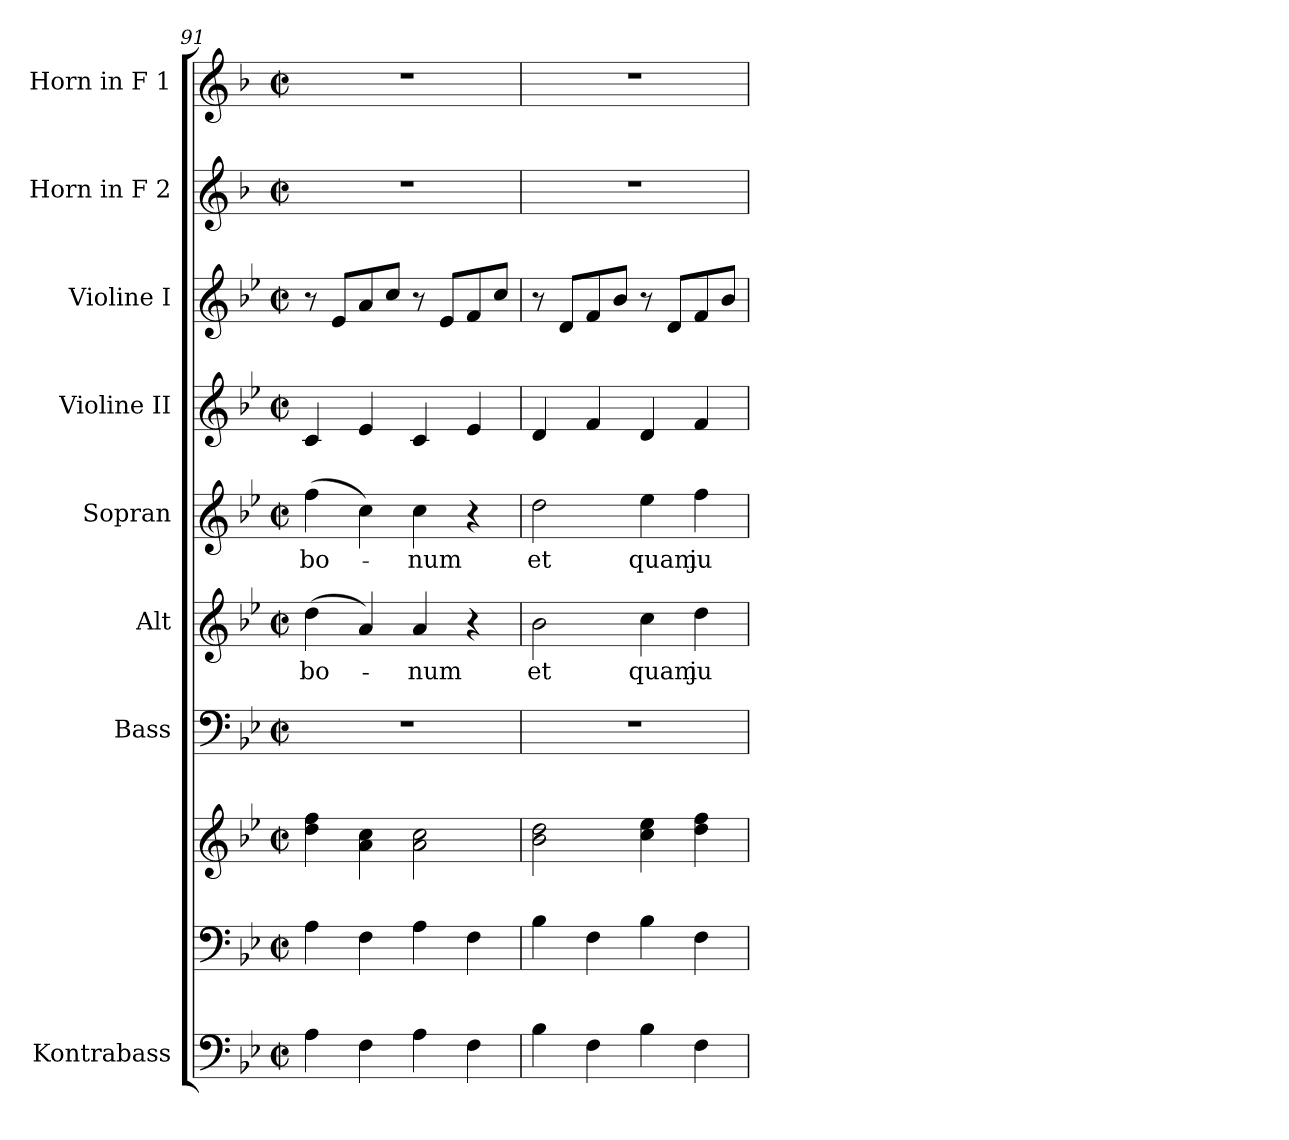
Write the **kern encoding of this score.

**kern	**kern	**kern	**kern	**kern	**text	**kern	**text	**kern	**kern	**kern	**kern
*part9	*part8	*part8	*part7	*part6	*part6	*part5	*part5	*part4	*part3	*part2	*part1
*staff10	*staff9	*staff8	*staff7	*staff6	*staff6	*staff5	*staff5	*staff4	*staff3	*staff2	*staff1
*I"Kontrabass	*	*	*I"Bass	*I"Alt	*	*I"Sopran	*	*I"Violine II	*I"Violine I	*I"Horn in F 2	*I"Horn in F 1
*I'Kb.	*	*	*I'B.	*I'A.	*	*I'S.	*	*I'Vl. II	*I'Vl. I	*	*
*clefF4	*clefF4	*clefG2	*clefF4	*clefG2	*	*clefG2	*	*clefG2	*clefG2	*clefG2	*clefG2
*ITrd7c12	*	*	*	*	*	*	*	*	*	*ITrd4c7	*ITrd4c7
*k[b-e-]	*k[b-e-]	*k[b-e-]	*k[b-e-]	*k[b-e-]	*	*k[b-e-]	*	*k[b-e-]	*k[b-e-]	*k[b-e-]	*k[b-e-]
*B-:	*B-:	*B-:	*B-:	*B-:	*	*B-:	*	*B-:	*B-:	*B-:	*B-:
*M2/2	*M2/2	*M2/2	*M2/2	*M2/2	*	*M2/2	*	*M2/2	*M2/2	*M2/2	*M2/2
*met(c|)	*met(c|)	*met(c|)	*met(c|)	*met(c|)	*	*met(c|)	*	*met(c|)	*met(c|)	*met(c|)	*met(c|)
=91	=91	=91	=91	=91	=91	=91	=91	=91	=91	=91	=91
!	!	!	!	!	!LO:LY:b	!	!LO:LY:b	!	!	!	!
4AA\	4A\	4dd\ 4ff\	1r	(>4dd\	bo-	(>4ff\	bo-	4c/	8r	1r	1r
.	.	.	.	.	.	.	.	.	8e-/L	.	.
4FF\	4F\	4a\ 4cc\	.	4a/)	.	4cc\)	.	4e-/	8a/	.	.
.	.	.	.	.	.	.	.	.	8cc/J	.	.
!	!	!	!	!	!LO:LY:b	!	!LO:LY:b	!	!	!	!
4AA\	4A\	2a\ 2cc\	.	4a/	-num	4cc\	-num	4c/	8r	.	.
.	.	.	.	.	.	.	.	.	8e-/L	.	.
4FF\	4F\	.	.	4r	.	4r	.	4e-/	8f/	.	.
.	.	.	.	.	.	.	.	.	8cc/J	.	.
=92	=92	=92	=92	=92	=92	=92	=92	=92	=92	=92	=92
!	!	!	!	!	!LO:LY:b	!	!LO:LY:b	!	!	!	!
4BB-\	4B-\	2b-\ 2dd\	1r	2b-\	et	2dd\	et	4d/	8r	1r	1r
.	.	.	.	.	.	.	.	.	8d/L	.	.
4FF\	4F\	.	.	.	.	.	.	4f/	8f/	.	.
.	.	.	.	.	.	.	.	.	8b-/J	.	.
!	!	!	!	!	!LO:LY:b	!	!LO:LY:b	!	!	!	!
4BB-\	4B-\	4cc\ 4ee-\	.	4cc\	quam	4ee-\	quam	4d/	8r	.	.
.	.	.	.	.	.	.	.	.	8d/L	.	.
!	!	!	!	!	!LO:LY:b	!	!LO:LY:b	!	!	!	!
4FF\	4F\	4dd\ 4ff\	.	4dd\	ju-	4ff\	ju-	4f/	8f/	.	.
.	.	.	.	.	.	.	.	.	8b-/J	.	.
=	=	=	=	=	=	=	=	=	=	=	=
*-	*-	*-	*-	*-	*-	*-	*-	*-	*-	*-	*-
